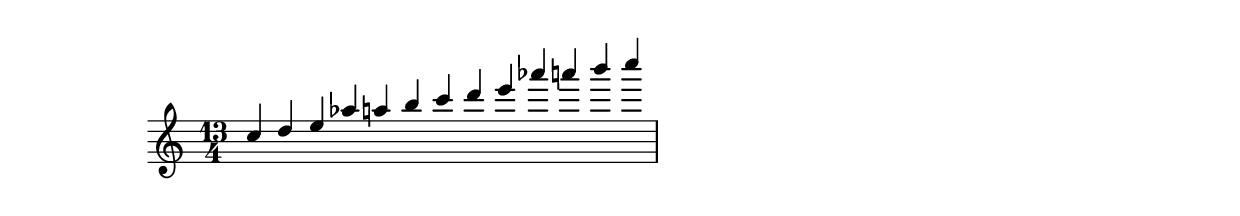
\version "2.18.2" \score { \new Staff << \new Voice { \set midiInstrument = #"piano" \voiceOne
 \key c \major \time 13/4
\override Voice.TextScript.font-size = #-4
 { c'' d'' e'' aes'' a'' b'' c''' d''' e''' aes''' a''' b''' c''''  } 
 } >> \layout { } \midi { \context { \Staff \remove "Staff_performer" }
\context { \Voice \consists "Staff_performer" } \tempo 2 = 60 } }
\paper{oddHeaderMarkup = ##f oddFooterMarkup = ##f}
